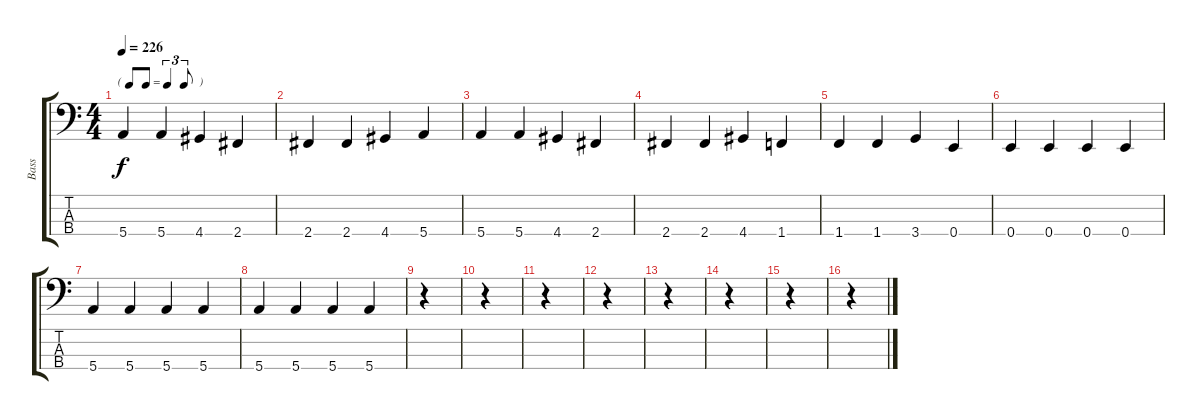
\track ("Bass" "Bass") {instrument electricbasspick}
\staff {score tabs}
\tuning (G2 D2 A1 E1) {hide}
\ts (4 4)
\tf triplet8th
\tempo 226
\clef f4
\ks c
5.4.4{dy f} 5.4.4 4.4.4 2.4.4 |
2.4.4 2.4.4 4.4.4 5.4.4 |
5.4.4 5.4.4 4.4.4 2.4.4 |
2.4.4 2.4.4 4.4.4 1.4.4 |
1.4.4 1.4.4 3.4.4 0.4.4 |
0.4.4 0.4.4 0.4.4 0.4.4 |
5.4.4 5.4.4 5.4.4 5.4.4 |
5.4.4 5.4.4 5.4.4 5.4.4 |
r.4 |
r.4 |
r.4 |
r.4 |
r.4 |
r.4 |
r.4 |
r.4
